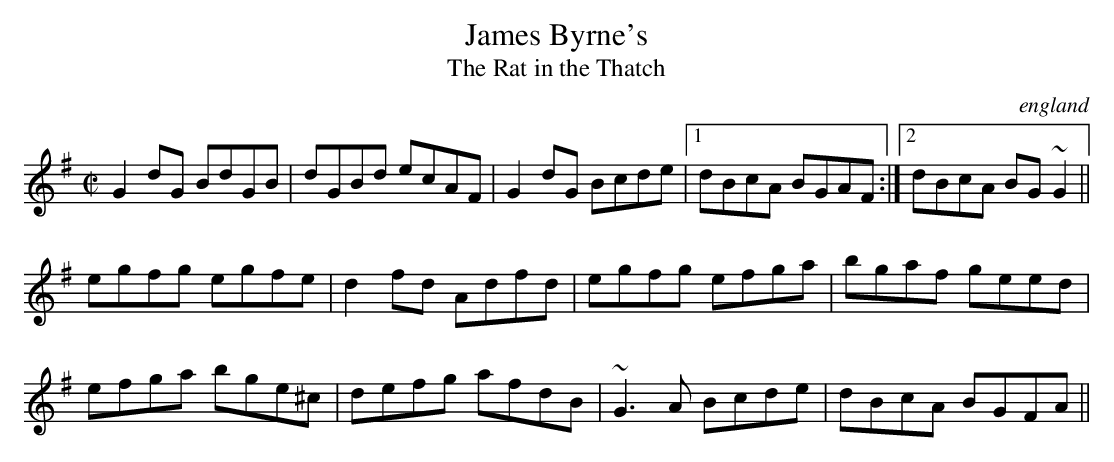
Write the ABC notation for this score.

X:1
T:James Byrne's
T:Rat in the Thatch, The
O:england
M:C|
K:G
G2dG BdGB|dGBd ecAF|G2dG Bcde|1 dBcA BGAF:|2 dBcA BG~G2||
egfg egfe|d2fd Adfd|egfg efga|bgaf geed|
efga bge^c|defg afdB|~G3A Bcde|dBcA BGFA||
